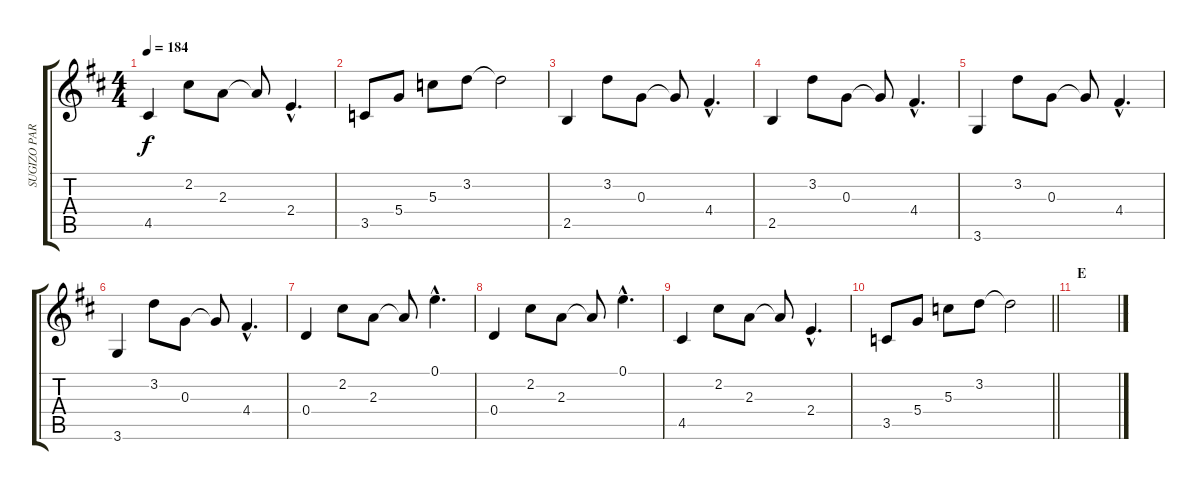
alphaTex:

\track ("SUGIZO PART 1" "SUGIZO PAR") {instrument acousticguitarsteel}
\staff {score tabs}
\tuning (E4 B3 G3 D3 A2 E2) {hide}
\ts (4 4)
\tempo 184
\clef g2
\ks bminor
4.5.4{dy f} 2.2.8 2.3.8 2.3{t}.8 2.4{hac}.4{d} |
3.5.8 5.4.8 5.3.8 3.2.8 3.2{t}.2 |
2.5.4 3.2.8 0.3.8 0.3{t}.8 4.4{hac}.4{d} |
2.5.4 3.2.8 0.3.8 0.3{t}.8 4.4{hac}.4{d} |
3.6.4 3.2.8 0.3.8 0.3{t}.8 4.4{hac}.4{d} |
3.6.4 3.2.8 0.3.8 0.3{t}.8 4.4{hac}.4{d} |
0.4.4 2.2.8 2.3.8 2.3{t}.8 0.1{hac}.4{d} |
0.4.4 2.2.8 2.3.8 2.3{t}.8 0.1{hac}.4{d} |
4.5.4 2.2.8 2.3.8 2.3{t}.8 2.4{hac}.4{d} |
\barLineRight lightlight
3.5.8 5.4.8 5.3.8 3.2.8 3.2{t}.2 |
\section ("" "E")
